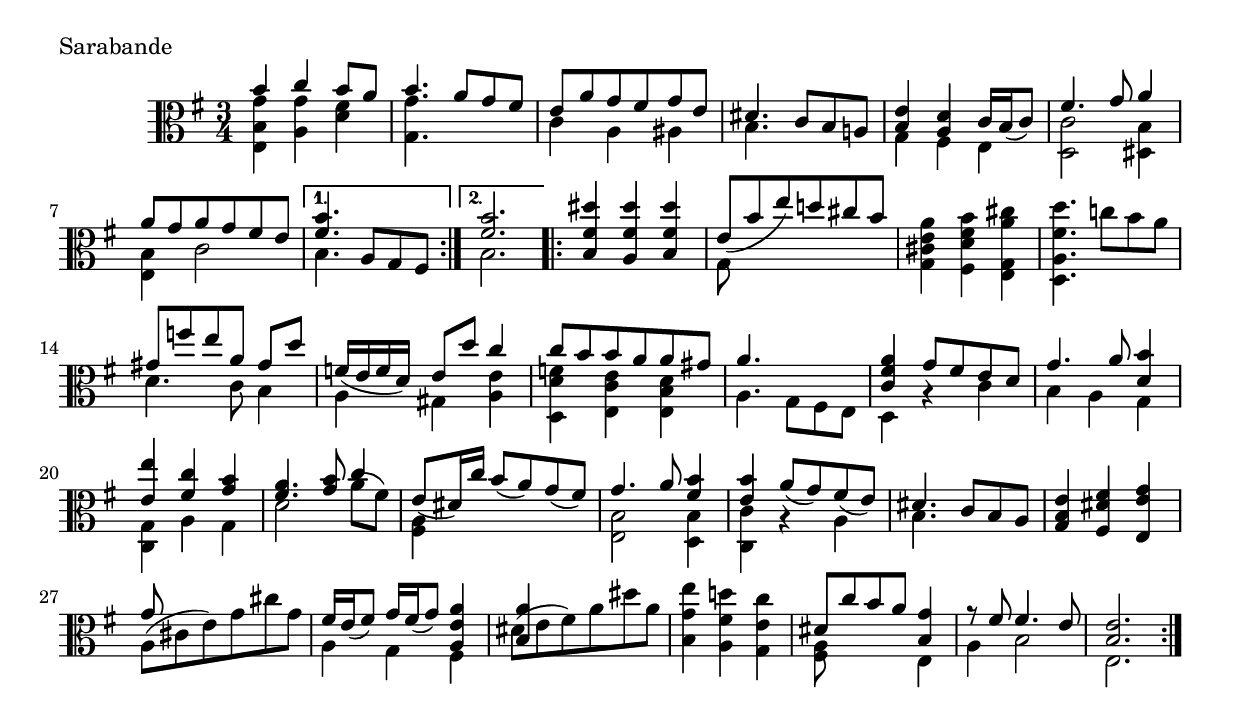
\version "2.16.0"

% Movement 5, Sarabande 
\version "2.16.0"

% Notes:
% Measure 30: the c' and e' of the first chord are according to Werner Icking's edition quarters, not eighths 

vA =  { 
  \stemUp
  fis''4  g''  fis''8  e''8  |
  % 2
  fis''4.   e''8[  d''8  cis''8]  |
  % 3
  b'8  e''8  d''8  cis''8  d''8  b'8  |
  % 4
  ais'4.   g'8[  fis'8  e'!8]  |
  % 5
  \stemDown
  d'4  cis'4  b4  |
  % 6
  <g' a>2  <fis' ais>4  |
  % 7
  <b fis'>4 g'2
  % 8, prima volta
  fis'4. s8*3
  % 8, seconda volta
  fis'2.

  % 9
  s2.
  % 10
  d'8 s8*5 | s2.*2 |
  % 13
  a'4.  g'8  fis'4  |
  % 14
  e'4  dis'4  <b' e'>  |
  % 15
  <c'' a' a>4  <b' g' b>  <a' fis' b>  |
  % 16
  e'4.   d'8[  cis'8  b8]  |
  % 17
  a4  r4  g'4  |
  % 18
  fis'4  e'4  d'4  |
  % 19
  <d' g>4  e'4  d'4  |
  % 20
  a'2  e''8(   cis''8)  |
  % 21
  <e' cis'>4  s2  |
  % 22
  <fis' b>2  <fis' a>4  |
  % 23
  <g' g>4  r4  e'4  |
  % 24
  fis'4.  s8*3 | s2. |
  % 26
  e'8( gis'8   b'8)  d''8  gis''8  d''8  |  
  % 27
  e'4  d'4  cis'4  |
  % 28
  \stemDown
   ais'8[( b'8   cis''8)  e''8  ais''8  e''8]  |
  \stemNeutral
  % 29
  <b'' d'' fis'>4  <a''! cis'' e'>  <g'' b' d'> |
  % 30
  \stemUp
   ais'8[  g''8  fis''8  e''8] <d'' fis'>4  |
  % 31
  r8  cis''8  cis''4.  b'8  |
  % 32
  <b' fis'>2.  
} 

vB =  {
  \stemDown
  <d'' fis' b>4  <d'' e'>  <cis'' a'>  |
  % 2
  <d'' d'>4. s8*3 |
  % 3
  g'4 e' eis' |
  % 4
  fis'4. s8*3 |
  % 5
  \stemUp
  <b' fis'>4  <a' e'>  g'16  fis'16(   g'8) |
  % 6
  cis''4.  d''8  e''4  |
  % 7
  e''8  d''8  e''8  d''8  cis''8  b'8  |
  % 8, prima volta
  <fis'' cis''>4.  e'8[  d'8  cis'8]
  % 8, seconda volta
  <fis'' cis''>2.
  % 9
  \stemUp
  < ais'' cis'' fis'>4 <ais'' cis'' e'> <ais'' cis'' fis'> |
  % 10
  \stemUp
  b'8(  fis''8   b''8)  a''!8  gis''8  fis''8  |
  % 11
  \stemNeutral
  <e'' b' gis' d'>4  <fis'' cis'' a' cis'>  <gis'' e'' d' b>4 |
  % 12
  <a'' cis'' e' a>4.   g''!8[  fis''8  e''8]  |
  % 13
  \stemUp
   dis''8[  c'''8  b''8  e''8]   dis''8[  a''8]  |
  % 14
  c''16(  b'16  c''16   a'16)  b'8  a''8  g''4  |
  % 15
  g''8  fis''8  fis''8  e''8  e''8  dis''8  |
  % 16
  e''4.  s8*3  |
  % 17
  <e'' cis'' g'>4  d''8  cis''8  b'8  a'8  |
  % 18
  d''4.  e''8  <fis'' a'>4 |
  % 19
  <b'' b'>4  <g'' cis''> <fis'' d''>  |
  % 20
  <e'' cis''>4.  <fis'' d''>8  g''4  |
  % 21
  b'8(   ais'16)  g''16  fis''8(   e''8)  d''8(   cis''8)  |
  % 22
  d''4.  e''8  <fis'' cis''>4  |
  % 23
  <fis'' b'>4  e''8(   d''8)  cis''8(   b'8)  |
  % 24
  ais'4.   g'8[  fis'8  e'8]  |
  % 25
  <b' fis' d'>4 <cis'' ais' cis'>4  <d'' b' b>  |
  % 26
  d''8 s8*5
  % 27
   cis''16[ b'16(  cis''8)]  d''16[ cis''16(  d''8)] <e'' b' e'>4 |
  % 28
  \stemUp <e'' fis'>4 s2 | s2. |
  \stemDown
  % 30
  <e' cis'>8 s8*3 b4  |
  % 31
  e'4  fis'2  |
  % 32
  b2.
} 

vStaff = \context Staff <<
  \context Voice=A \vA
  \context Voice=B \vB
>>


vViolaGlobal =   {
  \clef "alto"
  \key g\major
  \time 3/4
  \repeat "volta" 2 {
    s2.*7 |
  }
  \alternative {
    { s2. }
    { s2. }
  }
  \repeat "volta" 2 {
    s2.*24
  }
}

vViolaScripts =  {
}

vViolaStaff =  \context Staff <<
   \transpose c' f \vStaff
  \vViolaGlobal
  \vViolaScripts
>>

\score {
  \vViolaStaff
  \layout { }
  
  \midi {
    \tempo 4 = 55
    }


  \header {
    piece = "Sarabande"
    opus = ""
  }
}

